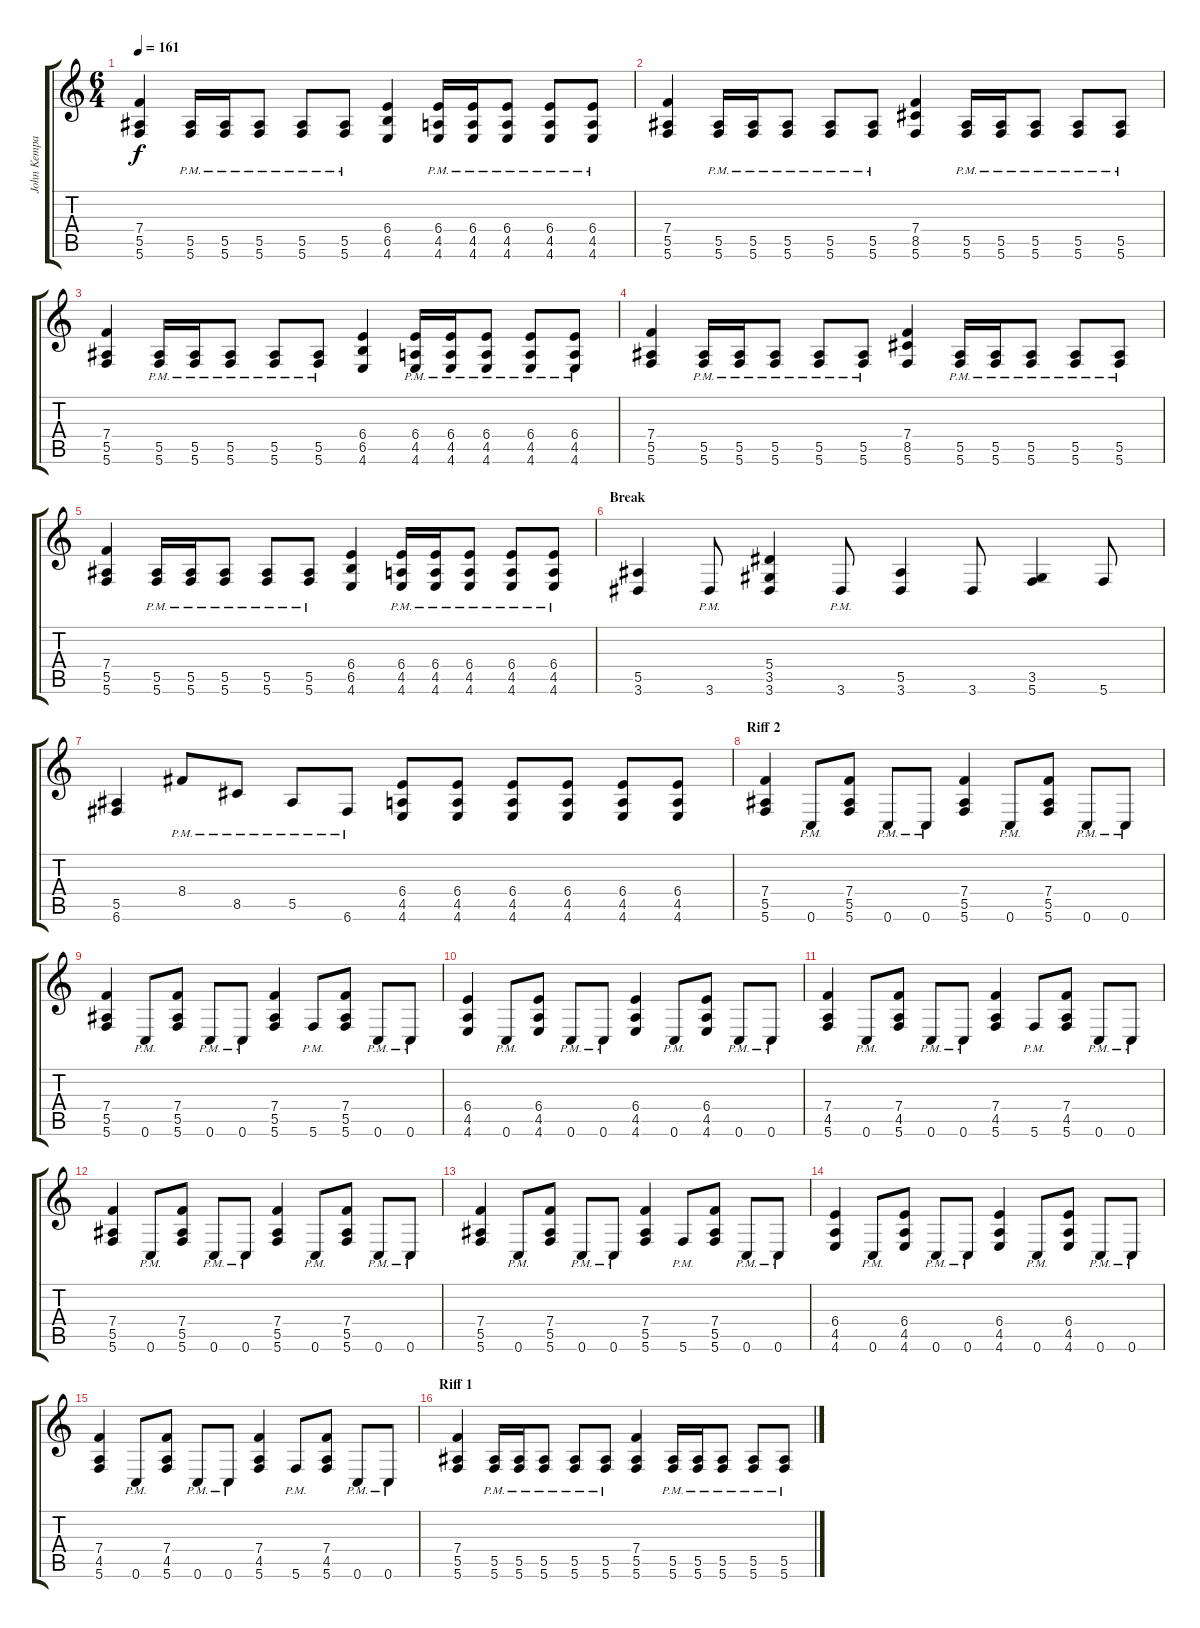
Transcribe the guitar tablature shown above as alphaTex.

\track ("John Kempainen (Rhythm Guitar)" "John Kempa") {instrument distortionguitar}
\staff {score tabs}
\tuning (C4 G3 Eb3 Bb2 F2 C2) {hide}
\ts (6 4)
\tempo 161
\clef g2
\ks c
(7.4 5.5 5.6).4{dy f} (5.5{pm} 5.6{pm}).16 (5.5{pm} 5.6{pm}).16 (5.5{pm} 5.6{pm}).8 (5.5{pm} 5.6{pm}).8 (5.5{pm} 5.6{pm}).8 (6.4 6.5 4.6).4 (6.4{pm} 4.5{pm} 4.6{pm}).16 (6.4{pm} 4.5{pm} 4.6{pm}).16 (6.4{pm} 4.5{pm} 4.6{pm}).8 (6.4{pm} 4.5{pm} 4.6{pm}).8 (6.4{pm} 4.5{pm} 4.6{pm}).8 |
(7.4 5.5 5.6).4 (5.5{pm} 5.6{pm}).16 (5.5{pm} 5.6{pm}).16 (5.5{pm} 5.6{pm}).8 (5.5{pm} 5.6{pm}).8 (5.5{pm} 5.6{pm}).8 (7.4 8.5 5.6).4 (5.5{pm} 5.6{pm}).16 (5.5{pm} 5.6{pm}).16 (5.5{pm} 5.6{pm}).8 (5.5{pm} 5.6{pm}).8 (5.5{pm} 5.6{pm}).8 |
(7.4 5.5 5.6).4 (5.5{pm} 5.6{pm}).16 (5.5{pm} 5.6{pm}).16 (5.5{pm} 5.6{pm}).8 (5.5{pm} 5.6{pm}).8 (5.5{pm} 5.6{pm}).8 (6.4 6.5 4.6).4 (6.4{pm} 4.5{pm} 4.6{pm}).16 (6.4{pm} 4.5{pm} 4.6{pm}).16 (6.4{pm} 4.5{pm} 4.6{pm}).8 (6.4{pm} 4.5{pm} 4.6{pm}).8 (6.4{pm} 4.5{pm} 4.6{pm}).8 |
(7.4 5.5 5.6).4 (5.5{pm} 5.6{pm}).16 (5.5{pm} 5.6{pm}).16 (5.5{pm} 5.6{pm}).8 (5.5{pm} 5.6{pm}).8 (5.5{pm} 5.6{pm}).8 (7.4 8.5 5.6).4 (5.5{pm} 5.6{pm}).16 (5.5{pm} 5.6{pm}).16 (5.5{pm} 5.6{pm}).8 (5.5{pm} 5.6{pm}).8 (5.5{pm} 5.6{pm}).8 |
(7.4 5.5 5.6).4 (5.5{pm} 5.6{pm}).16 (5.5{pm} 5.6{pm}).16 (5.5{pm} 5.6{pm}).8 (5.5{pm} 5.6{pm}).8 (5.5{pm} 5.6{pm}).8 (6.4 6.5 4.6).4 (6.4{pm} 4.5{pm} 4.6{pm}).16 (6.4{pm} 4.5{pm} 4.6{pm}).16 (6.4{pm} 4.5{pm} 4.6{pm}).8 (6.4{pm} 4.5{pm} 4.6{pm}).8 (6.4{pm} 4.5{pm} 4.6{pm}).8 |
\section ("" "Break")
(5.5 3.6).4 3.6{pm}.8 (5.4 3.5 3.6).4 3.6{pm}.8 (5.5 3.6).4 3.6.8 (3.5 5.6).4 5.6.8 |
(5.5 6.6).4 8.4{pm}.8 8.5{pm}.8 5.5{pm}.8 6.6{pm}.8 (6.4 4.5 4.6).8 (6.4 4.5 4.6).8 (6.4 4.5 4.6).8 (6.4 4.5 4.6).8 (6.4 4.5 4.6).8 (6.4 4.5 4.6).8 |
\section ("" "Riff 2")
(7.4 5.5 5.6).4{balance 8} 0.6{pm}.8 (7.4 5.5 5.6).8 0.6{pm}.8 0.6{pm}.8 (7.4 5.5 5.6).4 0.6{pm}.8 (7.4 5.5 5.6).8 0.6{pm}.8 0.6{pm}.8 |
(7.4 5.5 5.6).4 0.6{pm}.8 (7.4 5.5 5.6).8 0.6{pm}.8 0.6{pm}.8 (7.4 5.5 5.6).4 5.6{pm}.8 (7.4 5.5 5.6).8 0.6{pm}.8 0.6{pm}.8 |
(6.4 4.5 4.6).4 0.6{pm}.8 (6.4 4.5 4.6).8 0.6{pm}.8 0.6{pm}.8 (6.4 4.5 4.6).4 0.6{pm}.8 (6.4 4.5 4.6).8 0.6{pm}.8 0.6{pm}.8 |
(7.4 4.5 5.6).4 0.6{pm}.8 (7.4 4.5 5.6).8 0.6{pm}.8 0.6{pm}.8 (7.4 4.5 5.6).4 5.6{pm}.8 (7.4 4.5 5.6).8 0.6{pm}.8 0.6{pm}.8 |
(7.4 5.5 5.6).4{balance 8} 0.6{pm}.8 (7.4 5.5 5.6).8 0.6{pm}.8 0.6{pm}.8 (7.4 5.5 5.6).4 0.6{pm}.8 (7.4 5.5 5.6).8 0.6{pm}.8 0.6{pm}.8 |
(7.4 5.5 5.6).4 0.6{pm}.8 (7.4 5.5 5.6).8 0.6{pm}.8 0.6{pm}.8 (7.4 5.5 5.6).4 5.6{pm}.8 (7.4 5.5 5.6).8 0.6{pm}.8 0.6{pm}.8 |
(6.4 4.5 4.6).4 0.6{pm}.8 (6.4 4.5 4.6).8 0.6{pm}.8 0.6{pm}.8 (6.4 4.5 4.6).4 0.6{pm}.8 (6.4 4.5 4.6).8 0.6{pm}.8 0.6{pm}.8 |
(7.4 4.5 5.6).4 0.6{pm}.8 (7.4 4.5 5.6).8 0.6{pm}.8 0.6{pm}.8 (7.4 4.5 5.6).4 5.6{pm}.8 (7.4 4.5 5.6).8 0.6{pm}.8 0.6{pm}.8 |
\section ("" "Riff 1")
(7.4 5.5 5.6).4{balance 0} (5.5{pm} 5.6{pm}).16 (5.5{pm} 5.6{pm}).16 (5.5{pm} 5.6{pm}).8 (5.5{pm} 5.6{pm}).8 (5.5{pm} 5.6{pm}).8 (7.4 5.5 5.6).4 (5.5{pm} 5.6{pm}).16 (5.5{pm} 5.6{pm}).16 (5.5{pm} 5.6{pm}).8 (5.5{pm} 5.6{pm}).8 (5.5{pm} 5.6{pm}).8
